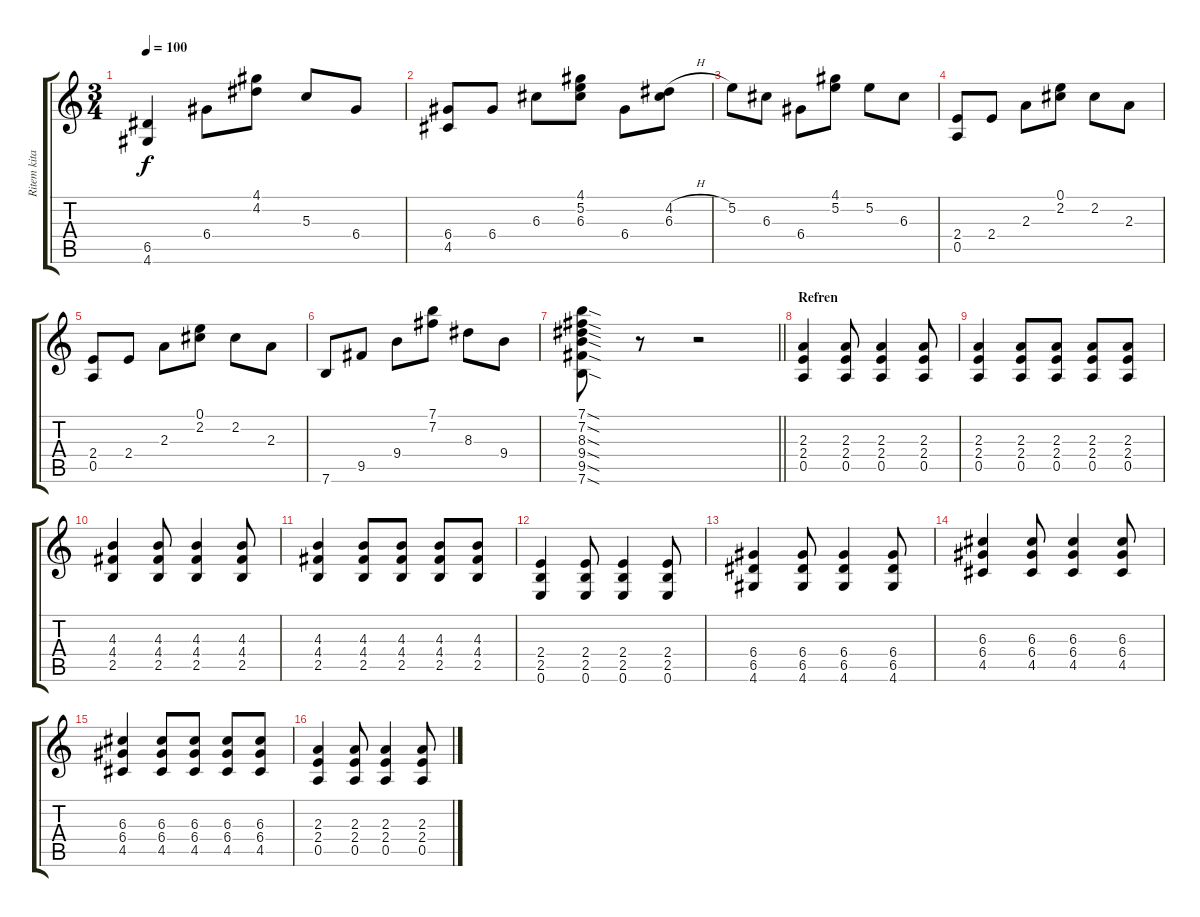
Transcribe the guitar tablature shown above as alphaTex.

\track ("Ritem kitara" "Ritem kita") {instrument electricguitarclean}
\staff {score tabs}
\tuning (E4 B3 G3 D3 A2 E2) {hide}
\ts (3 4)
\tempo 100
\clef g2
\ks c
(6.5 4.6).4{dy f} 6.4.8 (4.1 4.2).8 5.3.8 6.4.8 |
(6.4 4.5).8 6.4.8 6.3.8 (4.1 5.2 6.3).8 6.4.8 (4.2{h} 6.3).8 |
5.2.8 6.3.8 6.4.8 (4.1 5.2).8 5.2.8 6.3.8 |
(2.4 0.5).8 2.4.8 2.3.8 (0.1 2.2).8 2.2.8 2.3.8 |
(2.4 0.5).8 2.4.8 2.3.8 (0.1 2.2).8 2.2.8 2.3.8 |
7.6.8 9.5.8 9.4.8 (7.1 7.2).8 8.3.8 9.4.8 |
\barLineRight lightlight
(7.1{sod} 7.2{sod} 8.3{sod} 9.4{sod} 9.5{sod} 7.6{sod}).8 r.8 r.2 |
\section ("" "Refren")
(2.3 2.4 0.5).4{instrument distortionguitar} (2.3 2.4 0.5).8 (2.3 2.4 0.5).4 (2.3 2.4 0.5).8 |
(2.3 2.4 0.5).4 (2.3 2.4 0.5).8 (2.3 2.4 0.5).8 (2.3 2.4 0.5).8 (2.3 2.4 0.5).8 |
(4.3 4.4 2.5).4 (4.3 4.4 2.5).8 (4.3 4.4 2.5).4 (4.3 4.4 2.5).8 |
(4.3 4.4 2.5).4 (4.3 4.4 2.5).8 (4.3 4.4 2.5).8 (4.3 4.4 2.5).8 (4.3 4.4 2.5).8 |
(2.4 2.5 0.6).4 (2.4 2.5 0.6).8 (2.4 2.5 0.6).4 (2.4 2.5 0.6).8 |
(6.4 6.5 4.6).4 (6.4 6.5 4.6).8 (6.4 6.5 4.6).4 (6.4 6.5 4.6).8 |
(6.3 6.4 4.5).4 (6.3 6.4 4.5).8 (6.3 6.4 4.5).4 (6.3 6.4 4.5).8 |
(6.3 6.4 4.5).4 (6.3 6.4 4.5).8 (6.3 6.4 4.5).8 (6.3 6.4 4.5).8 (6.3 6.4 4.5).8 |
(2.3 2.4 0.5).4 (2.3 2.4 0.5).8 (2.3 2.4 0.5).4 (2.3 2.4 0.5).8
